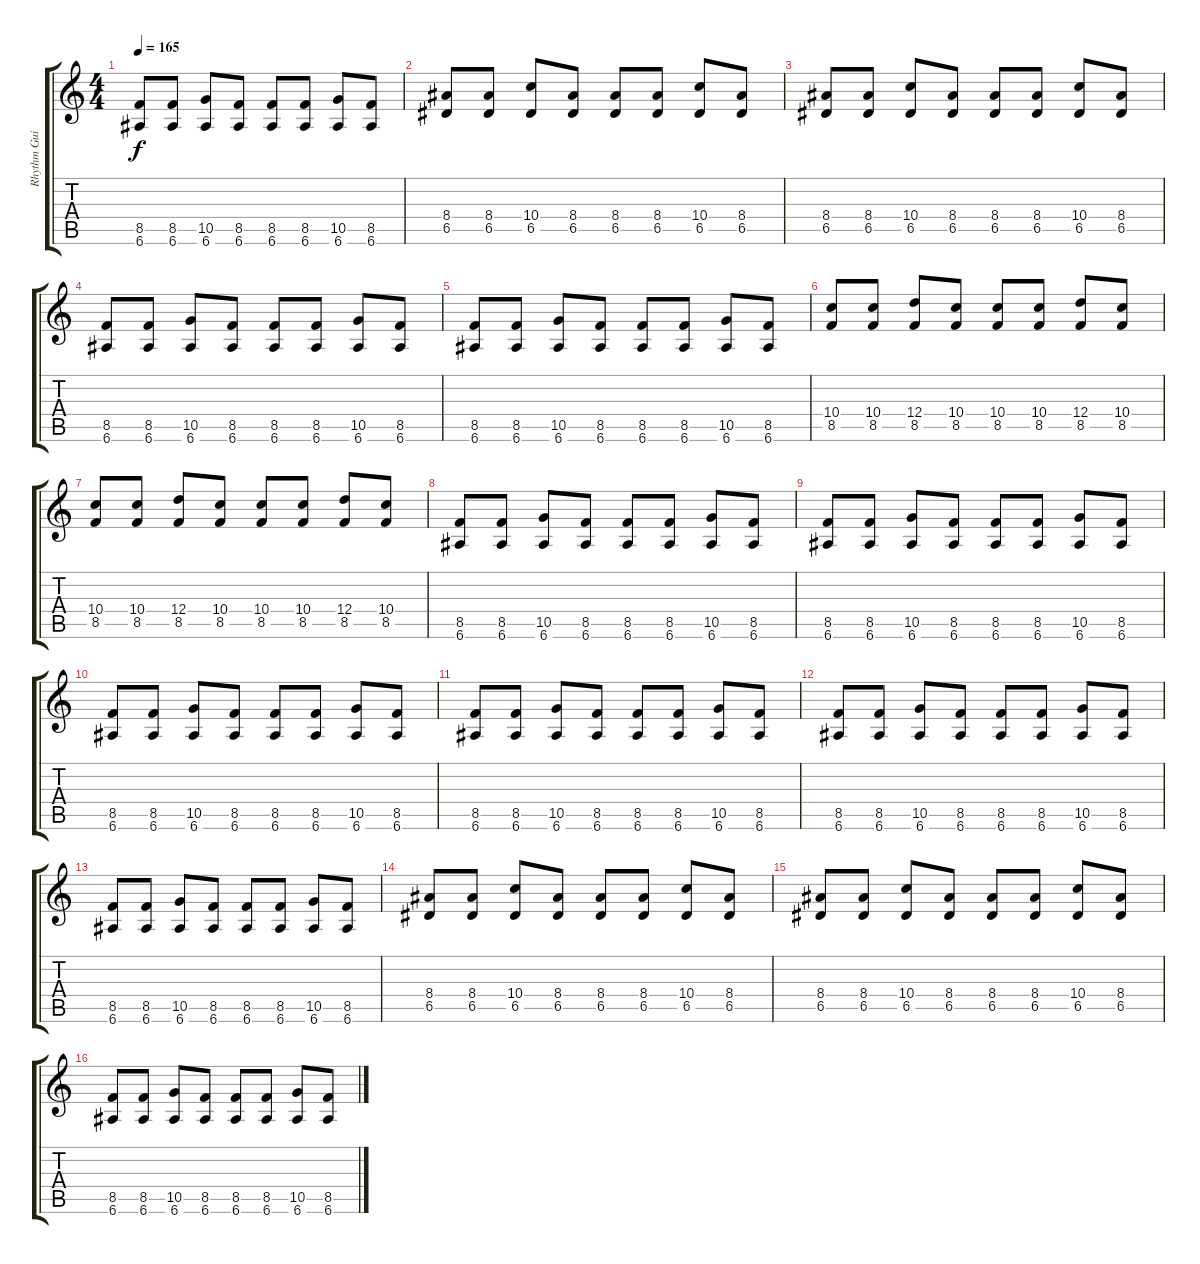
\track ("Rhythm Guitar" "Rhythm Gui") {instrument electricguitarjazz}
\staff {score tabs}
\tuning (E4 B3 G3 D3 A2 E2) {hide}
\ts (4 4)
\tempo 165
\clef g2
\ks c
(8.5 6.6).8{dy f} (8.5 6.6).8 (10.5 6.6).8 (8.5 6.6).8 (8.5 6.6).8 (8.5 6.6).8 (10.5 6.6).8 (8.5 6.6).8 |
(8.4 6.5).8 (8.4 6.5).8 (10.4 6.5).8 (8.4 6.5).8 (8.4 6.5).8 (8.4 6.5).8 (10.4 6.5).8 (8.4 6.5).8 |
(8.4 6.5).8 (8.4 6.5).8 (10.4 6.5).8 (8.4 6.5).8 (8.4 6.5).8 (8.4 6.5).8 (10.4 6.5).8 (8.4 6.5).8 |
(8.5 6.6).8 (8.5 6.6).8 (10.5 6.6).8 (8.5 6.6).8 (8.5 6.6).8 (8.5 6.6).8 (10.5 6.6).8 (8.5 6.6).8 |
(8.5 6.6).8 (8.5 6.6).8 (10.5 6.6).8 (8.5 6.6).8 (8.5 6.6).8 (8.5 6.6).8 (10.5 6.6).8 (8.5 6.6).8 |
(10.4 8.5).8 (10.4 8.5).8 (12.4 8.5).8 (10.4 8.5).8 (10.4 8.5).8 (10.4 8.5).8 (12.4 8.5).8 (10.4 8.5).8 |
(10.4 8.5).8 (10.4 8.5).8 (12.4 8.5).8 (10.4 8.5).8 (10.4 8.5).8 (10.4 8.5).8 (12.4 8.5).8 (10.4 8.5).8 |
(8.5 6.6).8 (8.5 6.6).8 (10.5 6.6).8 (8.5 6.6).8 (8.5 6.6).8 (8.5 6.6).8 (10.5 6.6).8 (8.5 6.6).8 |
(8.5 6.6).8 (8.5 6.6).8 (10.5 6.6).8 (8.5 6.6).8 (8.5 6.6).8 (8.5 6.6).8 (10.5 6.6).8 (8.5 6.6).8 |
(8.5 6.6).8 (8.5 6.6).8 (10.5 6.6).8 (8.5 6.6).8 (8.5 6.6).8 (8.5 6.6).8 (10.5 6.6).8 (8.5 6.6).8 |
(8.5 6.6).8 (8.5 6.6).8 (10.5 6.6).8 (8.5 6.6).8 (8.5 6.6).8 (8.5 6.6).8 (10.5 6.6).8 (8.5 6.6).8 |
(8.5 6.6).8 (8.5 6.6).8 (10.5 6.6).8 (8.5 6.6).8 (8.5 6.6).8 (8.5 6.6).8 (10.5 6.6).8 (8.5 6.6).8 |
(8.5 6.6).8 (8.5 6.6).8 (10.5 6.6).8 (8.5 6.6).8 (8.5 6.6).8 (8.5 6.6).8 (10.5 6.6).8 (8.5 6.6).8 |
(8.4 6.5).8 (8.4 6.5).8 (10.4 6.5).8 (8.4 6.5).8 (8.4 6.5).8 (8.4 6.5).8 (10.4 6.5).8 (8.4 6.5).8 |
(8.4 6.5).8 (8.4 6.5).8 (10.4 6.5).8 (8.4 6.5).8 (8.4 6.5).8 (8.4 6.5).8 (10.4 6.5).8 (8.4 6.5).8 |
(8.5 6.6).8 (8.5 6.6).8 (10.5 6.6).8 (8.5 6.6).8 (8.5 6.6).8 (8.5 6.6).8 (10.5 6.6).8 (8.5 6.6).8
